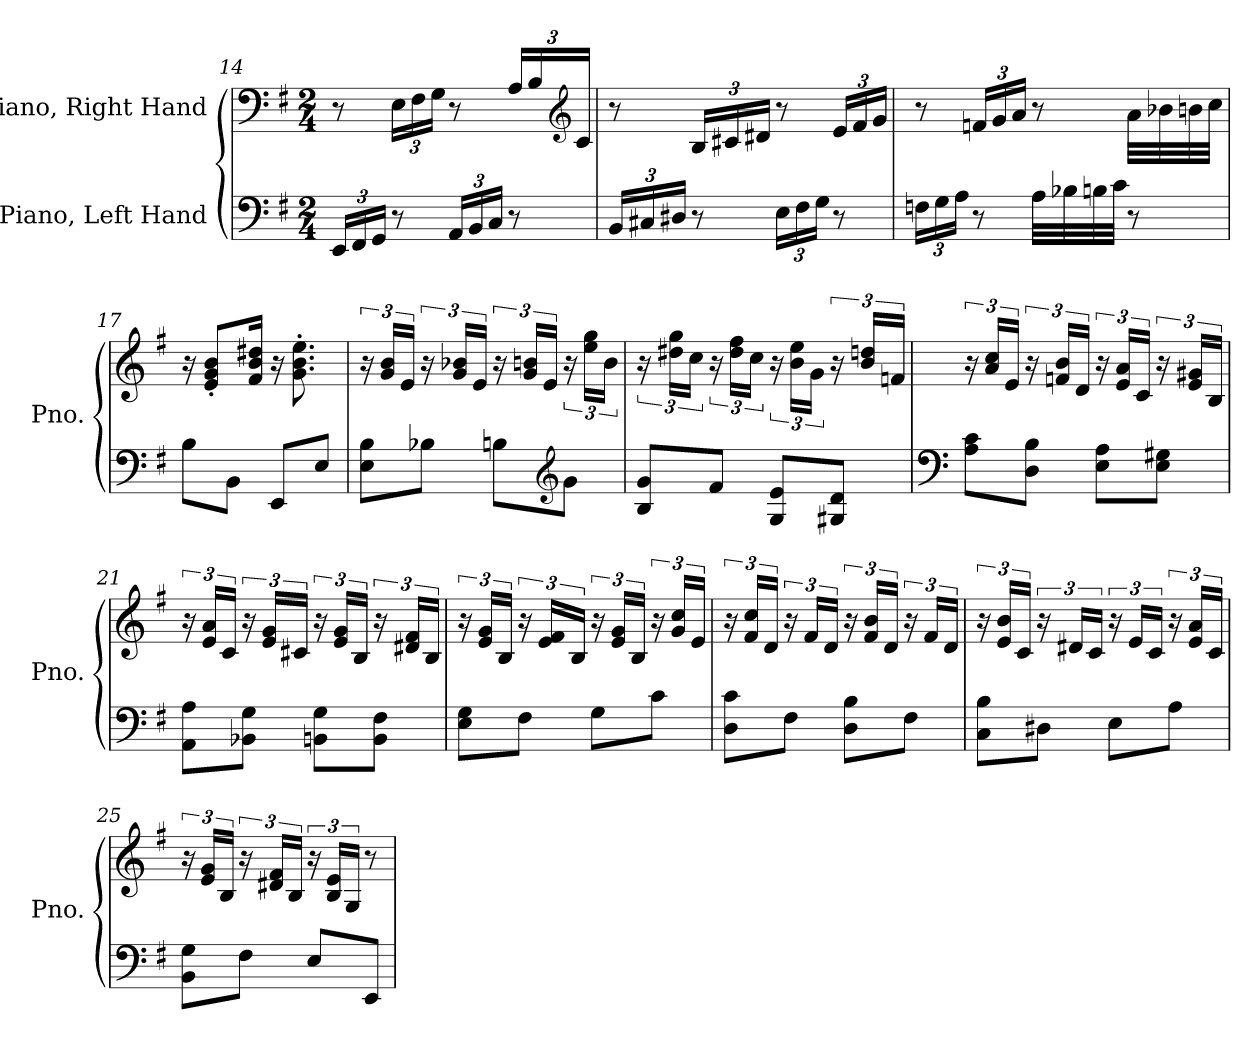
**kern	**kern
*part2	*part1
*staff2	*staff1
*I"Piano, Left Hand	*I"Piano, Right Hand
*I'Pno.	*I'Pno.
*clefF4	*clefF4
*k[f#]	*k[f#]
*M2/4	*M2/4
*Xbrackettup	*
=14	=14
24EE/LL	8r
24FF#/	.
24GG/JJ	.
*	*Xbrackettup
8r	24E\LL
.	24F#\
.	24G\JJ
24AA/LL	8r
24BB/	.
24C/JJ	.
8r	24A/LL
.	24B/
*	*clefG2
.	24c/JJ
!!LO:LB:g=z
=15	=15
24BB/LL	8r
24C#X/	.
24D#X/JJ	.
8r	24B/LL
.	24c#X/
.	24d#X/JJ
24E\LL	8r
24F#\	.
24G\JJ	.
8r	24e/LL
.	24f#/
.	24g/JJ
=16	=16
24Fn\LL	8r
24G\	.
24A\JJ	.
8r	24fn/LL
.	24g/
.	24a/JJ
32A\LLL	8r
32B-X\	.
32Bn\	.
32c\JJJ	.
8r	32a\LLL
.	32b-X\
.	32bn\
.	32cc\JJJ
=17	=17
8B\L	16r
.	8e/' 8g/' 8b/'L
8BB\J	.
.	16f#/ 16b/ 16dd#X/Jk
8EE/L	16r
.	8.g\' 8.b\' 8.ee\'
8E/J	.
!!LO:PB:g=z
=18	=18
*	*brackettup
8E\ 8B\L	24r
.	24g/ 24b/LL
.	24e/JJ
8B-X\J	24r
.	24g/ 24b-X/LL
.	24e/JJ
8Bn\L	24r
.	24g/ 24bn/LL
.	24e/JJ
*clefG2	*
8g\J	24r
.	24ee\ 24gg\LL
.	24b\JJ
=19	=19
8B/ 8g/L	24r
.	24dd#X\ 24gg\LL
.	24cc\JJ
8f#/J	24r
.	24dd#\ 24ff#\LL
.	24cc\JJ
8G/ 8e/L	24r
.	24b\ 24ee\LL
.	24g\JJ
8G#X/ 8d/J	24r
.	24b/ 24ddn/LL
.	24fn/JJ
=20	=20
*clefF4	*
8A\ 8c\L	24r
.	24a/ 24cc/LL
.	24e/JJ
8D\ 8B\J	24r
.	24fn/ 24b/LL
.	24d/JJ
8E\ 8A\L	24r
.	24e/ 24a/LL
.	24c/JJ
8E\ 8G#X\J	24r
.	24e/ 24g#X/LL
.	24B/JJ
!!LO:LB:g=z
=21	=21
8AA\ 8A\L	24r
.	24e/ 24a/LL
.	24c/JJ
8BB-X\ 8G\J	24r
.	24e/ 24g/LL
.	24c#X/JJ
8BBn\ 8G\L	24r
.	24e/ 24g/LL
.	24B/JJ
8BB\ 8F#\J	24r
.	24d#X/ 24f#/LL
.	24B/JJ
=22	=22
8E\ 8G\L	24r
.	24e/ 24g/LL
.	24B/JJ
8F#\J	24r
.	24e/ 24f#/LL
.	24B/JJ
8G\L	24r
.	24e/ 24g/LL
.	24B/JJ
8c\J	24r
.	24g/ 24cc/LL
.	24e/JJ
=23	=23
8D\ 8c\L	24r
.	24f#/ 24cc/LL
.	24d/JJ
8F#\J	24r
.	24f#/LL
.	24d/JJ
8D\ 8B\L	24r
.	24f#/ 24b/LL
.	24d/JJ
8F#\J	24r
.	24f#/LL
.	24d/JJ
!!LO:LB:g=z
=24	=24
8C\ 8B\L	24r
.	24e/ 24b/LL
.	24c/JJ
8D#X\J	24r
.	24d#X/LL
.	24c/JJ
8E\L	24r
.	24e/LL
.	24c/JJ
8A\J	24r
.	24e/ 24a/LL
.	24c/JJ
=25	=25
8BB\ 8G\L	24r
.	24e/ 24g/LL
.	24B/JJ
8F#\J	24r
.	24d#X/ 24f#/LL
.	24B/JJ
8E/L	24r
.	24B/ 24e/LL
.	24G/JJ
8EE/J	8r
=	=
*-	*-
